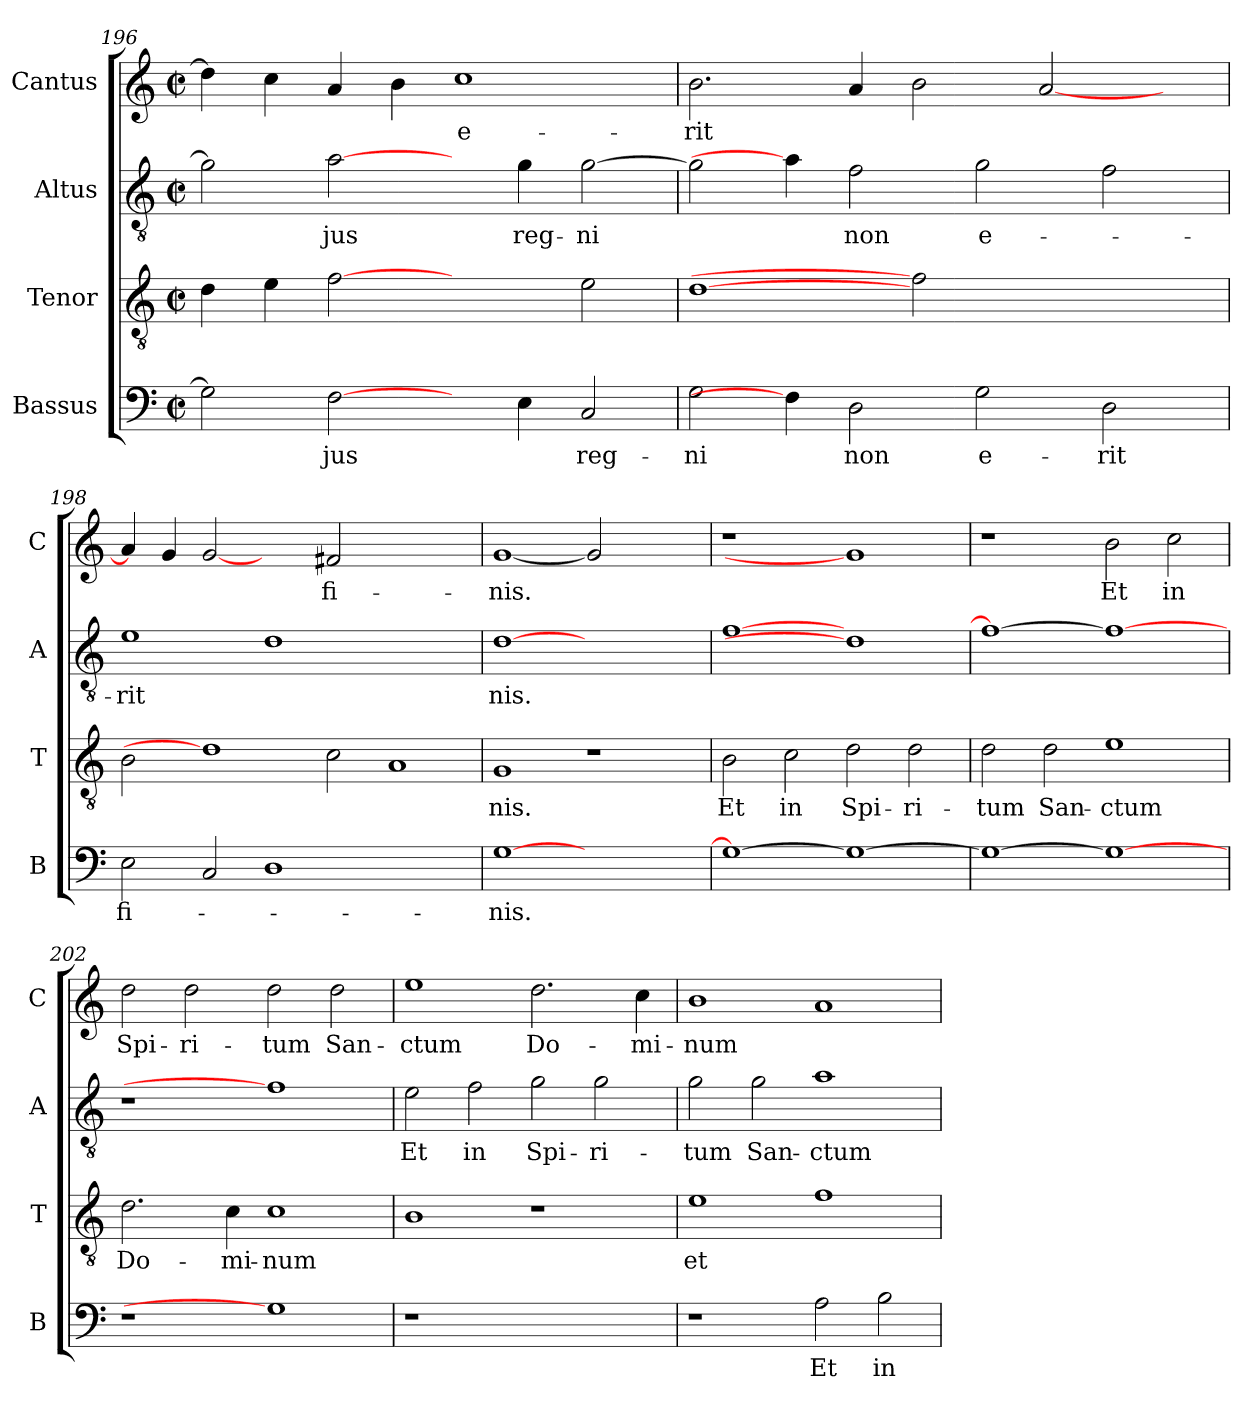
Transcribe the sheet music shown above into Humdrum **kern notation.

**kern	**text	**kern	**text	**kern	**text	**kern	**text
*part4	*part4	*part3	*part3	*part2	*part2	*part1	*part1
*staff4	*staff4	*staff3	*staff3	*staff2	*staff2	*staff1	*staff1
*I"Bassus	*	*I"Tenor	*	*I"Altus	*	*I"Cantus	*
*I'B	*	*I'T	*	*I'A	*	*I'C	*
*clefF4	*	*clefGv2	*	*clefGv2	*	*clefG2	*
*k[]	*	*k[]	*	*k[]	*	*k[]	*
*C:	*	*C:	*	*C:	*	*C:	*
*M2/2	*	*M2/2	*	*M2/2	*	*M2/2	*
*met(c|)	*	*met(c|)	*	*met(c|)	*	*met(c|)	*
=196	=196	=196	=196	=196	=196	=196	=196
2G\]	.	4d\	.	2g\]	.	4dd\]	.
.	.	4e\	.	.	.	4cc\	.
!	!LO:LY:b	!	!	!	!	!	!
!	!	!	!	!	!LO:LY:b	!	!
[2F\	-jus	[2f	.	[2a\	-jus	4a/	.
.	.	.	.	.	.	4b\	.
!	!	!	!	!	!	!	!LO:LY:b
4ryy	.	2ryy	.	4ryy	.	1cc	e-
!	!	!	!	!	!LO:LY:b	!	!
4E\	.	.	.	4g\	reg-	.	.
!	!LO:LY:b	!	!	!	!	!	!
!	!	!	!	!	!LO:LY:b	!	!
2C/	reg-	2e\	.	[2g\	-ni	.	.
=197	=197	=197	=197	=197	=197	=197	=197
!	!LO:LY:b	!	!	!	!	!	!
!	!	!	!	!	!	!	!LO:LY:b
2G\	-ni	[1d	.	2g\]	.	2.b\	-rit
4F\]	.	.	.	4a\]	.	.	.
!	!LO:LY:b	!	!	!	!	!	!
!	!	!	!	!	!LO:LY:b	!	!
2D\	non	.	.	2f\	non	4a/	.
.	.	2f]	.	.	.	2b\	.
!	!LO:LY:b	!	!	!	!	!	!
!	!	!	!	!	!LO:LY:b	!	!
2G\	e-	.	.	2g\	e-	.	.
.	.	2.ryy	.	.	.	[2a/	.
!	!LO:LY:b	!	!	!	!	!	!
2D\	-rit	.	.	2f\	.	.	.
.	.	.	.	.	.	4ryy	.
!!LO:LB:g=z
=198	=198	=198	=198	=198	=198	=198	=198
!	!LO:LY:b	!	!	!	!	!	!
!	!	!	!	!	!LO:LY:b	!	!
2E\	fi-	2B\	.	1e	-rit	4a/]	.
.	.	.	.	.	.	4g/	.
2C/	.	1d]	.	.	.	[2g	.
1D	.	.	.	1d	.	2ryy	.
!	!	!	!	!	!	!	!LO:LY:b
.	.	2c\	.	.	.	2f#X/	fi-
1ryy	.	1A	.	1ryy	.	1ryy	.
=199	=199	=199	=199	=199	=199	=199	=199
!	!LO:LY:b	!	!	!	!	!	!
!	!	!	!LO:LY:b	!	!	!	!
!	!	!	!	!	!LO:LY:b	!	!
!	!	!	!	!	!	!	!LO:LY:b
[1G	-nis.	1G	-nis.	[1d	nis.	[1g	-nis.
1ryy	.	1r	.	1ryy	.	2g]	.
.	.	.	.	.	.	2ryy	.
=200	=200	=200	=200	=200	=200	=200	=200
!	!	!	!LO:LY:b	!	!	!	!
1G_	.	2B\	Et	[1f	.	1r	.
!	!	!	!LO:LY:b	!	!	!	!
.	.	2c\	in	.	.	.	.
!	!	!	!LO:LY:b	!	!	!	!
1G_	.	2d\	Spi-	1d]	.	1g]	.
!	!	!	!LO:LY:b	!	!	!	!
.	.	2d\	-ri-	.	.	.	.
=201	=201	=201	=201	=201	=201	=201	=201
!	!	!	!LO:LY:b	!	!	!	!
1G_	.	2d\	-tum	1f_	.	1r	.
!	!	!	!LO:LY:b	!	!	!	!
.	.	2d\	San-	.	.	.	.
!	!	!	!LO:LY:b	!	!	!	!
!	!	!	!	!	!	!	!LO:LY:b
1G_	.	1e	-ctum	1f_	.	2b\	Et
!	!	!	!	!	!	!	!LO:LY:b
.	.	.	.	.	.	2cc\	in
=202	=202	=202	=202	=202	=202	=202	=202
!	!	!	!LO:LY:b	!	!	!	!
!	!	!	!	!	!	!	!LO:LY:b
1r	.	2.d\	Do-	1r	.	2dd\	Spi-
!	!	!	!	!	!	!	!LO:LY:b
.	.	.	.	.	.	2dd\	-ri-
!	!	!	!LO:LY:b	!	!	!	!
.	.	4c\	-mi-	.	.	.	.
!	!	!	!LO:LY:b	!	!	!	!
!	!	!	!	!	!	!	!LO:LY:b
1G]	.	1c	-num	1f]	.	2dd\	-tum
!	!	!	!	!	!	!	!LO:LY:b
.	.	.	.	.	.	2dd\	San-
=203	=203	=203	=203	=203	=203	=203	=203
!	!	!	!	!	!LO:LY:b	!	!
!	!	!	!	!	!	!	!LO:LY:b
1r	.	1B	.	2e\	Et	1ee	-ctum
!	!	!	!	!	!LO:LY:b	!	!
.	.	.	.	2f\	in	.	.
!	!	!	!	!	!LO:LY:b	!	!
!	!	!	!	!	!	!	!LO:LY:b
1ryy	.	1r	.	2g\	Spi-	2.dd\	Do-
!	!	!	!	!	!LO:LY:b	!	!
.	.	.	.	2g\	-ri-	.	.
!	!	!	!	!	!	!	!LO:LY:b
.	.	.	.	.	.	4cc\	-mi-
=204	=204	=204	=204	=204	=204	=204	=204
!	!	!	!LO:LY:b	!	!	!	!
!	!	!	!	!	!LO:LY:b	!	!
!	!	!	!	!	!	!	!LO:LY:b
1r	.	1e	et	2g\	-tum	1b	-num
!	!	!	!	!	!LO:LY:b	!	!
.	.	.	.	2g\	San-	.	.
!	!LO:LY:b	!	!	!	!	!	!
!	!	!	!	!	!LO:LY:b	!	!
2A\	Et	1f	.	1a	-ctum	1a	.
!	!LO:LY:b	!	!	!	!	!	!
2B\	in	.	.	.	.	.	.
=	=	=	=	=	=	=	=
*-	*-	*-	*-	*-	*-	*-	*-
